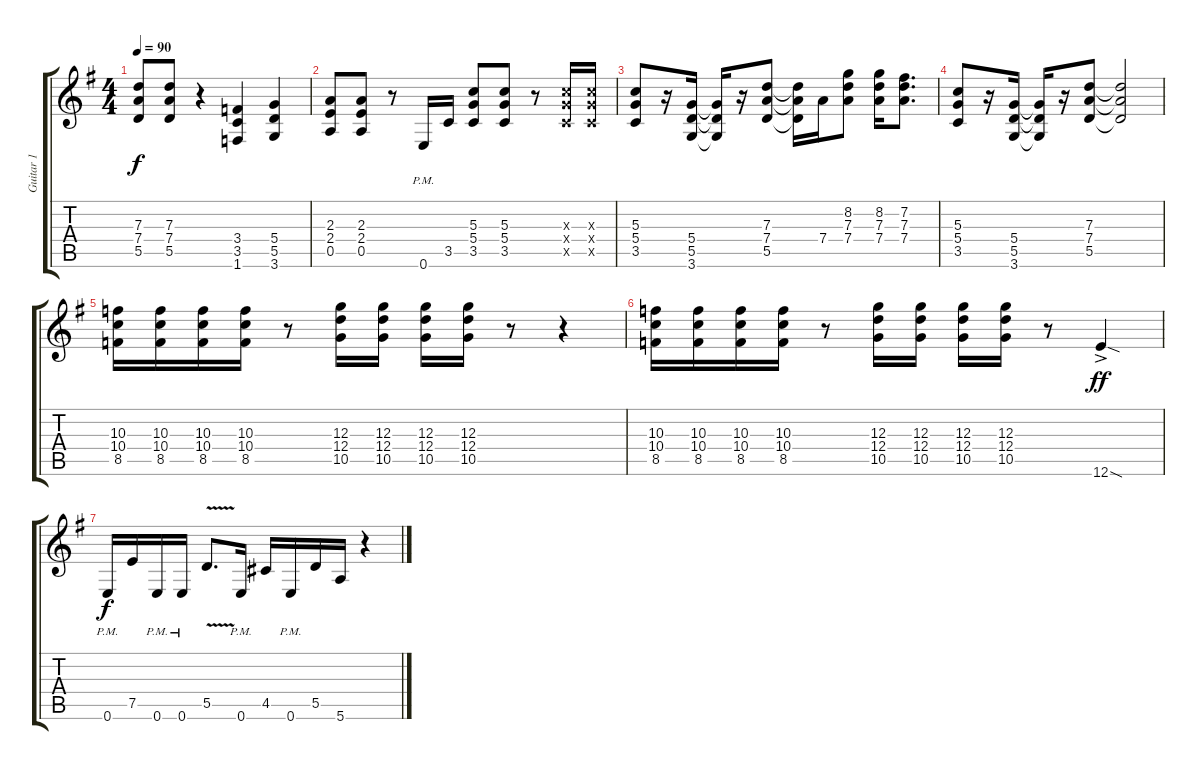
\track ("Guitar 1" "Guitar 1") {instrument distortionguitar}
\staff {score tabs}
\tuning (E4 B3 G3 D3 A2 E2) {hide}
\ts (4 4)
\tempo 90
\clef g2
\ks g
(7.3 7.4 5.5).8{dy f} (7.3 7.4 5.5).8 r.4 (3.4 3.5 1.6).4 (5.4 5.5 3.6).4 |
(2.3 2.4 0.5).8 (2.3 2.4 0.5).8 r.8 0.6{pm}.16 3.5.16 (5.3 5.4 3.5).8 (5.3 5.4 3.5).8 r.8 (5.3{x} 5.4{x} 3.5{x}).16 (5.3{x} 5.4{x} 3.5{x}).16 |
(5.3 5.4 3.5).8 r.16 (5.4 5.5 3.6).16 (5.4{t} 5.5{t} 3.6{t}).16 r.16 (7.3 7.4 5.5).8 (7.3{t} 7.4{t} 5.5{t}).16 7.4.16 (8.2 7.3 7.4).8 (8.2 7.3 7.4).16 (7.2 7.3 7.4).8{d} |
(5.3 5.4 3.5).8 r.16 (5.4 5.5 3.6).16 (5.4{t} 5.5{t} 3.6{t}).16 r.16 (7.3 7.4 5.5).8 (7.3{t} 7.4{t} 5.5{t}).2 |
(10.3 10.4 8.5).16 (10.3 10.4 8.5).16 (10.3 10.4 8.5).16 (10.3 10.4 8.5).16 r.8 (12.3 12.4 10.5).16 (12.3 12.4 10.5).16 (12.3 12.4 10.5).16 (12.3 12.4 10.5).16 r.8 r.4 |
(10.3 10.4 8.5).16 (10.3 10.4 8.5).16 (10.3 10.4 8.5).16 (10.3 10.4 8.5).16 r.8 (12.3 12.4 10.5).16 (12.3 12.4 10.5).16 (12.3 12.4 10.5).16 (12.3 12.4 10.5).16 r.8 12.6{sod ac}.4{dy ff} |
0.6{pm}.16{dy f} 7.5.16 0.6{pm}.16 0.6{pm}.16 5.5{v}.8{d} 0.6{pm}.16 4.5.16 0.6{pm}.16 5.5.16 5.6.16 r.4
